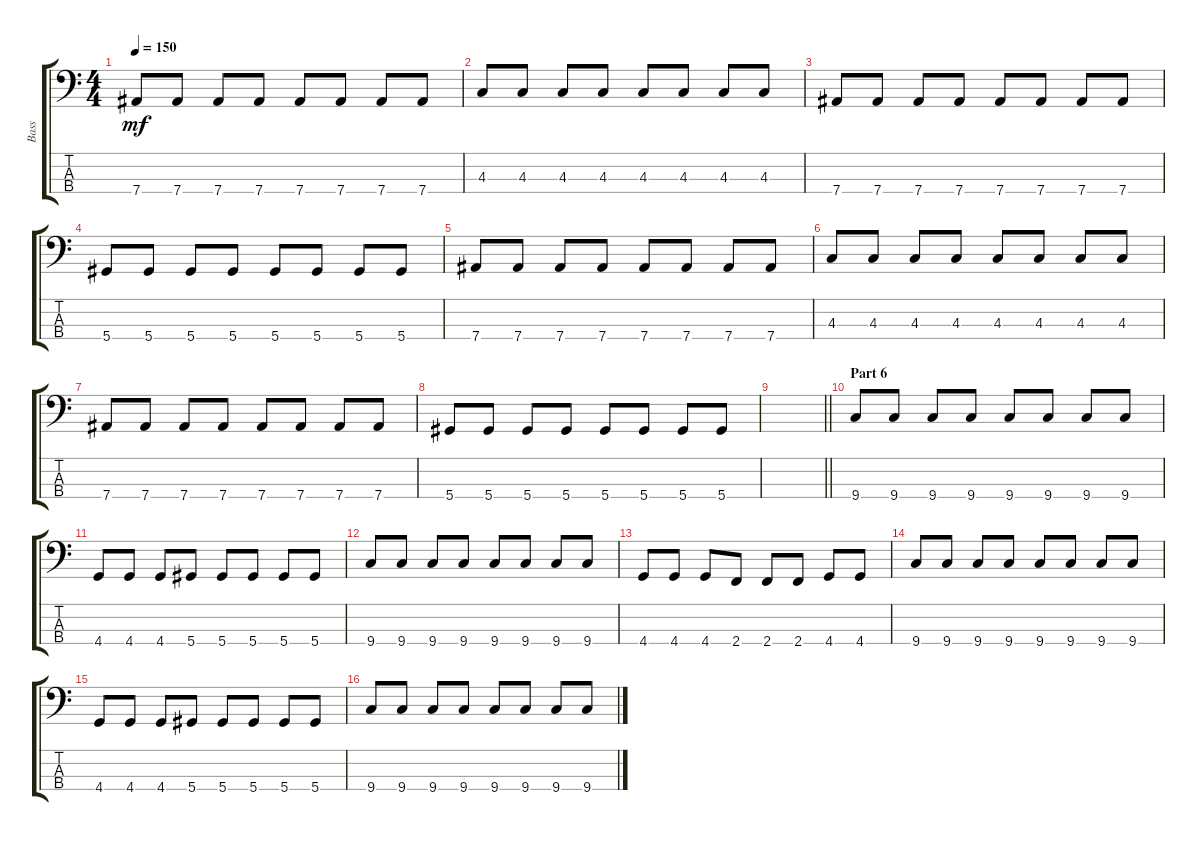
\track ("Bass" "Bass") {instrument electricbasspick}
\staff {score tabs}
\tuning (Gb2 Db2 Ab1 Eb1) {hide}
\ts (4 4)
\tempo 150
\clef f4
\ks c
7.4.8{dy mf} 7.4.8 7.4.8 7.4.8 7.4.8 7.4.8 7.4.8 7.4.8 |
4.3.8 4.3.8 4.3.8 4.3.8 4.3.8 4.3.8 4.3.8 4.3.8 |
7.4.8 7.4.8 7.4.8 7.4.8 7.4.8 7.4.8 7.4.8 7.4.8 |
5.4.8 5.4.8 5.4.8 5.4.8 5.4.8 5.4.8 5.4.8 5.4.8 |
7.4.8 7.4.8 7.4.8 7.4.8 7.4.8 7.4.8 7.4.8 7.4.8 |
4.3.8 4.3.8 4.3.8 4.3.8 4.3.8 4.3.8 4.3.8 4.3.8 |
7.4.8 7.4.8 7.4.8 7.4.8 7.4.8 7.4.8 7.4.8 7.4.8 |
5.4.8 5.4.8 5.4.8 5.4.8 5.4.8 5.4.8 5.4.8 5.4.8 |
\barLineRight lightlight
|
\section ("" "Part 6")
9.4.8 9.4.8 9.4.8 9.4.8 9.4.8 9.4.8 9.4.8 9.4.8 |
4.4.8 4.4.8 4.4.8 5.4.8 5.4.8 5.4.8 5.4.8 5.4.8 |
9.4.8 9.4.8 9.4.8 9.4.8 9.4.8 9.4.8 9.4.8 9.4.8 |
4.4.8 4.4.8 4.4.8 2.4.8 2.4.8 2.4.8 4.4.8 4.4.8 |
9.4.8 9.4.8 9.4.8 9.4.8 9.4.8 9.4.8 9.4.8 9.4.8 |
4.4.8 4.4.8 4.4.8 5.4.8 5.4.8 5.4.8 5.4.8 5.4.8 |
9.4.8 9.4.8 9.4.8 9.4.8 9.4.8 9.4.8 9.4.8 9.4.8
